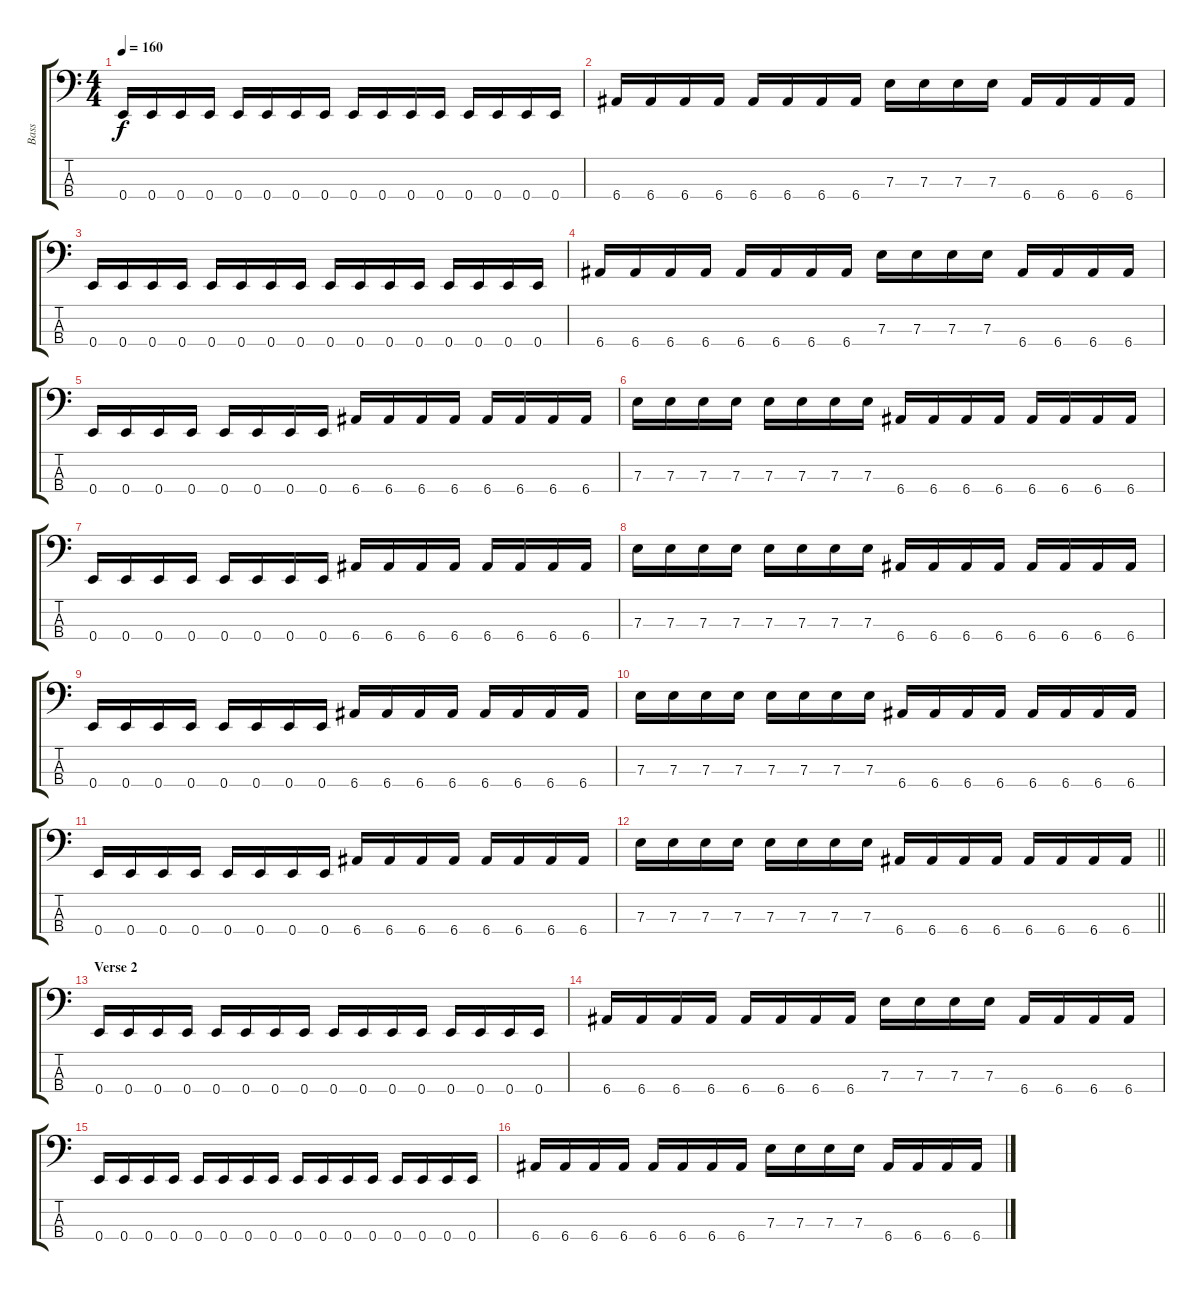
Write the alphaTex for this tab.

\track ("Bass" "Bass") {instrument electricbassfinger}
\staff {score tabs}
\tuning (G2 D2 A1 E1) {hide}
\ts (4 4)
\tempo 160
\clef f4
\ks c
0.4.16{dy f} 0.4.16 0.4.16 0.4.16 0.4.16 0.4.16 0.4.16 0.4.16 0.4.16 0.4.16 0.4.16 0.4.16 0.4.16 0.4.16 0.4.16 0.4.16 |
6.4.16 6.4.16 6.4.16 6.4.16 6.4.16 6.4.16 6.4.16 6.4.16 7.3.16 7.3.16 7.3.16 7.3.16 6.4.16 6.4.16 6.4.16 6.4.16 |
0.4.16 0.4.16 0.4.16 0.4.16 0.4.16 0.4.16 0.4.16 0.4.16 0.4.16 0.4.16 0.4.16 0.4.16 0.4.16 0.4.16 0.4.16 0.4.16 |
6.4.16 6.4.16 6.4.16 6.4.16 6.4.16 6.4.16 6.4.16 6.4.16 7.3.16 7.3.16 7.3.16 7.3.16 6.4.16 6.4.16 6.4.16 6.4.16 |
0.4.16 0.4.16 0.4.16 0.4.16 0.4.16 0.4.16 0.4.16 0.4.16 6.4.16 6.4.16 6.4.16 6.4.16 6.4.16 6.4.16 6.4.16 6.4.16 |
7.3.16 7.3.16 7.3.16 7.3.16 7.3.16 7.3.16 7.3.16 7.3.16 6.4.16 6.4.16 6.4.16 6.4.16 6.4.16 6.4.16 6.4.16 6.4.16 |
0.4.16 0.4.16 0.4.16 0.4.16 0.4.16 0.4.16 0.4.16 0.4.16 6.4.16 6.4.16 6.4.16 6.4.16 6.4.16 6.4.16 6.4.16 6.4.16 |
7.3.16 7.3.16 7.3.16 7.3.16 7.3.16 7.3.16 7.3.16 7.3.16 6.4.16 6.4.16 6.4.16 6.4.16 6.4.16 6.4.16 6.4.16 6.4.16 |
0.4.16 0.4.16 0.4.16 0.4.16 0.4.16 0.4.16 0.4.16 0.4.16 6.4.16 6.4.16 6.4.16 6.4.16 6.4.16 6.4.16 6.4.16 6.4.16 |
7.3.16 7.3.16 7.3.16 7.3.16 7.3.16 7.3.16 7.3.16 7.3.16 6.4.16 6.4.16 6.4.16 6.4.16 6.4.16 6.4.16 6.4.16 6.4.16 |
0.4.16 0.4.16 0.4.16 0.4.16 0.4.16 0.4.16 0.4.16 0.4.16 6.4.16 6.4.16 6.4.16 6.4.16 6.4.16 6.4.16 6.4.16 6.4.16 |
\barLineRight lightlight
7.3.16 7.3.16 7.3.16 7.3.16 7.3.16 7.3.16 7.3.16 7.3.16 6.4.16 6.4.16 6.4.16 6.4.16 6.4.16 6.4.16 6.4.16 6.4.16 |
\section ("" "Verse 2")
0.4.16 0.4.16 0.4.16 0.4.16 0.4.16 0.4.16 0.4.16 0.4.16 0.4.16 0.4.16 0.4.16 0.4.16 0.4.16 0.4.16 0.4.16 0.4.16 |
6.4.16 6.4.16 6.4.16 6.4.16 6.4.16 6.4.16 6.4.16 6.4.16 7.3.16 7.3.16 7.3.16 7.3.16 6.4.16 6.4.16 6.4.16 6.4.16 |
0.4.16 0.4.16 0.4.16 0.4.16 0.4.16 0.4.16 0.4.16 0.4.16 0.4.16 0.4.16 0.4.16 0.4.16 0.4.16 0.4.16 0.4.16 0.4.16 |
6.4.16 6.4.16 6.4.16 6.4.16 6.4.16 6.4.16 6.4.16 6.4.16 7.3.16 7.3.16 7.3.16 7.3.16 6.4.16 6.4.16 6.4.16 6.4.16
